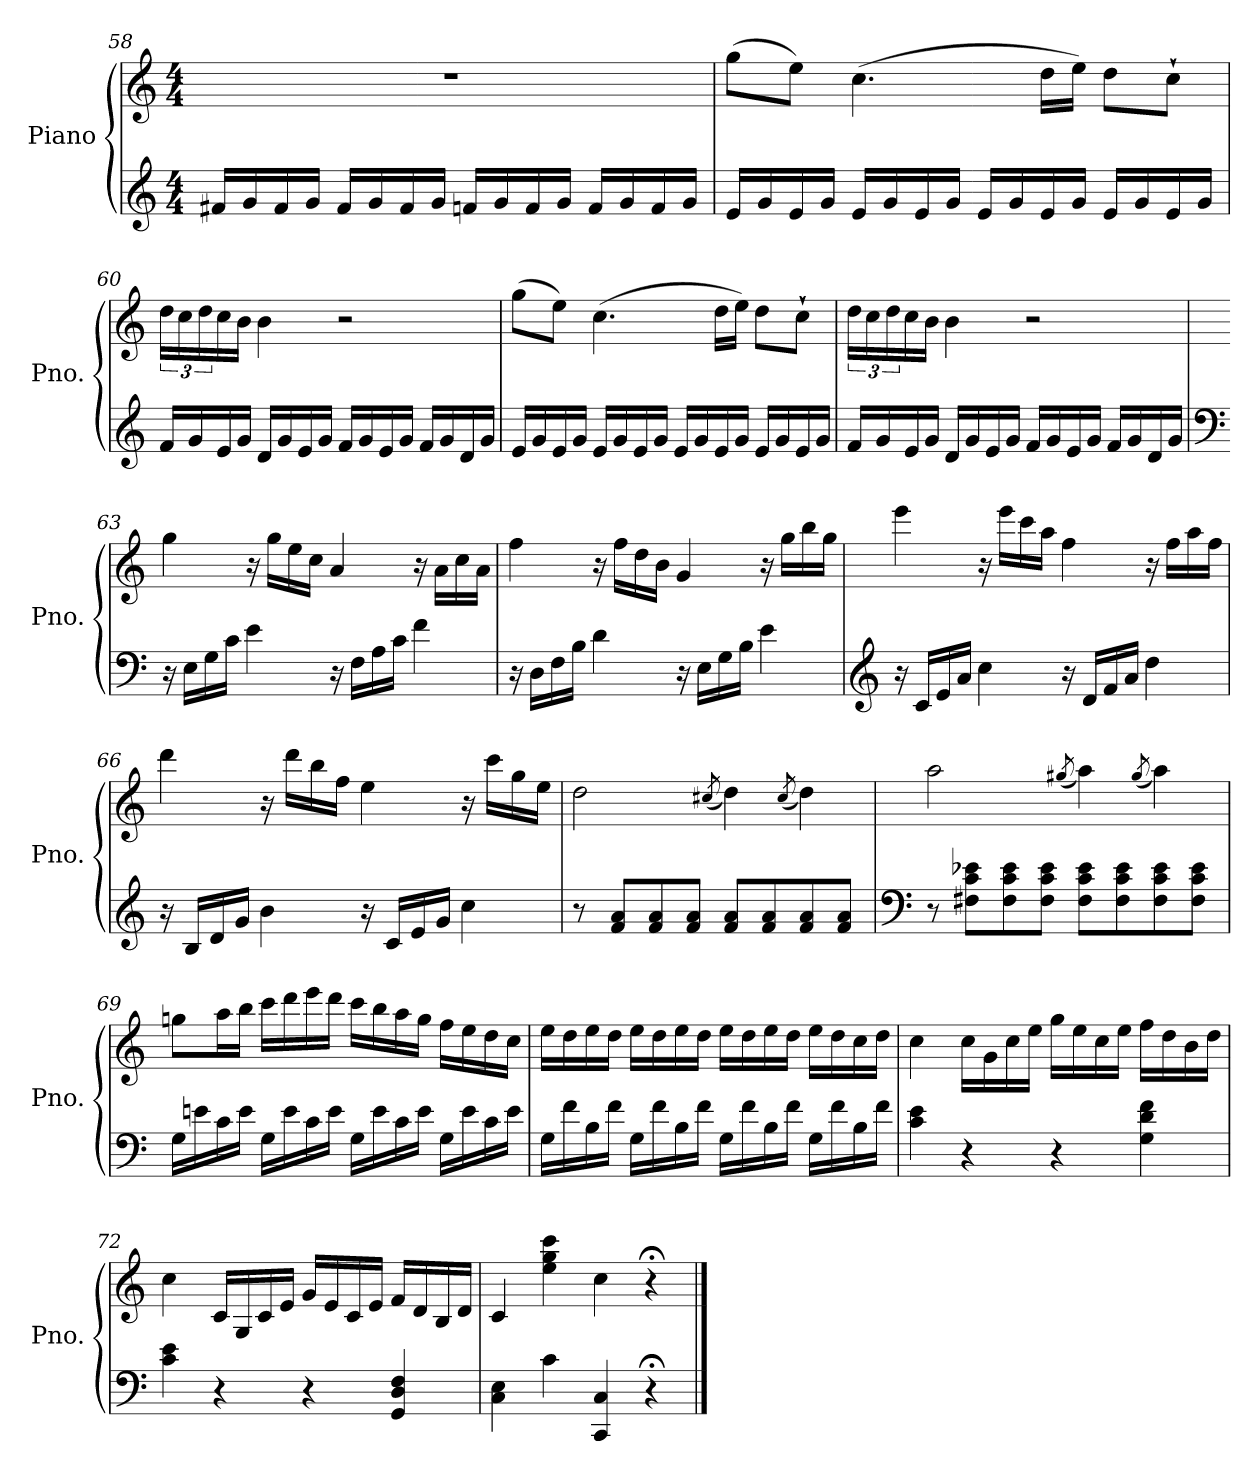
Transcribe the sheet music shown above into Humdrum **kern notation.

**kern	**kern
*part1	*part1
*staff2	*staff1
*I"Piano	*
*I'Pno.	*
*clefG2	*clefG2
*k[]	*k[]
*M4/4	*M4/4
=58	=58
16f#X/LL	1r
16g/	.
16f#/	.
16g/JJ	.
16f#/LL	.
16g/	.
16f#/	.
16g/JJ	.
16fn/LL	.
16g/	.
16f/	.
16g/JJ	.
16f/LL	.
16g/	.
16f/	.
16g/JJ	.
=59	=59
16e/LL	(>8gg\L
16g/	.
16e/	8ee\J)
16g/JJ	.
16e/LL	(>4.cc\
16g/	.
16e/	.
16g/JJ	.
16e/LL	.
16g/	.
16e/	16dd\LL
16g/JJ	16ee\JJ)
16e/LL	8dd\L
16g/	.
16e/	8cc`\J
16g/JJ	.
=60	=60
16f/LL	24dd\LL
.	24cc\
16g/	.
.	24dd\
16e/	16cc\
16g/JJ	16b\JJ
16d/LL	4b\
16g/	.
16e/	.
16g/JJ	.
16f/LL	2r
16g/	.
16e/	.
16g/JJ	.
16f/LL	.
16g/	.
16d/	.
16g/JJ	.
=61	=61
16e/LL	(>8gg\L
16g/	.
16e/	8ee\J)
16g/JJ	.
16e/LL	(>4.cc\
16g/	.
16e/	.
16g/JJ	.
16e/LL	.
16g/	.
16e/	16dd\LL
16g/JJ	16ee\JJ)
16e/LL	8dd\L
16g/	.
16e/	8cc`\J
16g/JJ	.
=62	=62
16f/LL	24dd\LL
.	24cc\
16g/	.
.	24dd\
16e/	16cc\
16g/JJ	16b\JJ
16d/LL	4b\
16g/	.
16e/	.
16g/JJ	.
16f/LL	2r
16g/	.
16e/	.
16g/JJ	.
16f/LL	.
16g/	.
16d/	.
16g/JJ	.
=63	=63
*clefF4	*
16r	4gg\
16E\LL	.
16G\	.
16c\JJ	.
4e\	16r
.	16gg\LL
.	16ee\
.	16cc\JJ
16r	4a/
16F\LL	.
16A\	.
16c\JJ	.
4f\	16r
.	16a\LL
.	16cc\
.	16a\JJ
=64	=64
16r	4ff\
16D\LL	.
16F\	.
16B\JJ	.
4d\	16r
.	16ff\LL
.	16dd\
.	16b\JJ
16r	4g/
16E\LL	.
16G\	.
16B\JJ	.
4e\	16r
.	16gg\LL
.	16bb\
.	16gg\JJ
=65	=65
*clefG2	*
16r	4eee\
16c/LL	.
16e/	.
16a/JJ	.
4cc\	16r
.	16eee\LL
.	16ccc\
.	16aa\JJ
16r	4ff\
16d/LL	.
16f/	.
16a/JJ	.
4dd\	16r
.	16ff\LL
.	16aa\
.	16ff\JJ
=66	=66
16r	4ddd\
16B/LL	.
16d/	.
16g/JJ	.
4b\	16r
.	16ddd\LL
.	16bb\
.	16ff\JJ
16r	4ee\
16c/LL	.
16e/	.
16g/JJ	.
4cc\	16r
.	16ccc\LL
.	16gg\
.	16ee\JJ
=67	=67
8r	2dd\
8f/ 8a/L	.
8f/ 8a/	.
8f/ 8a/J	.
.	(<8qcc#X/
8f/ 8a/L	4dd\)
8f/ 8a/	.
.	(<8qcc#/
8f/ 8a/	4dd\)
8f/ 8a/J	.
=68	=68
*clefF4	*
8r	2aa\
8F#X\ 8c\ 8e-X\L	.
8F#\ 8c\ 8e-\	.
8F#\ 8c\ 8e-\J	.
.	(<8qgg#X/
8F#\ 8c\ 8e-\L	4aa\)
8F#\ 8c\ 8e-\	.
.	(<8qgg#/
8F#\ 8c\ 8e-\	4aa\)
8F#\ 8c\ 8e-\J	.
=69	=69
16G\LL	8ggn\L
16en\	.
16c\	16aa\L
16e\JJ	16bb\JJ
16G\LL	16ccc\LL
16e\	16ddd\
16c\	16eee\
16e\JJ	16ddd\JJ
16G\LL	16ccc\LL
16e\	16bb\
16c\	16aa\
16e\JJ	16gg\JJ
16G\LL	16ff\LL
16e\	16ee\
16c\	16dd\
16e\JJ	16cc\JJ
=70	=70
16G\LL	16ee\LL
16f\	16dd\
16B\	16ee\
16f\JJ	16dd\JJ
16G\LL	16ee\LL
16f\	16dd\
16B\	16ee\
16f\JJ	16dd\JJ
16G\LL	16ee\LL
16f\	16dd\
16B\	16ee\
16f\JJ	16dd\JJ
16G\LL	16ee\LL
16f\	16dd\
16B\	16cc\
16f\JJ	16dd\JJ
=71	=71
4c\ 4e\	4cc\
4r	16cc\LL
.	16g\
.	16cc\
.	16ee\JJ
4r	16gg\LL
.	16ee\
.	16cc\
.	16ee\JJ
4G\ 4d\ 4f\	16ff\LL
.	16dd\
.	16b\
.	16dd\JJ
=72	=72
4c\ 4e\	4cc\
4r	16c/LL
.	16G/
.	16c/
.	16e/JJ
4r	16g/LL
.	16e/
.	16c/
.	16e/JJ
4GG/ 4D/ 4F/	16f/LL
.	16d/
.	16B/
.	16d/JJ
=73	=73
4C\ 4E\	4c/
4c\	4ee\ 4gg\ 4ccc\
4CC/ 4C/	4cc\
4r;	4r;<
==	==
*-	*-
